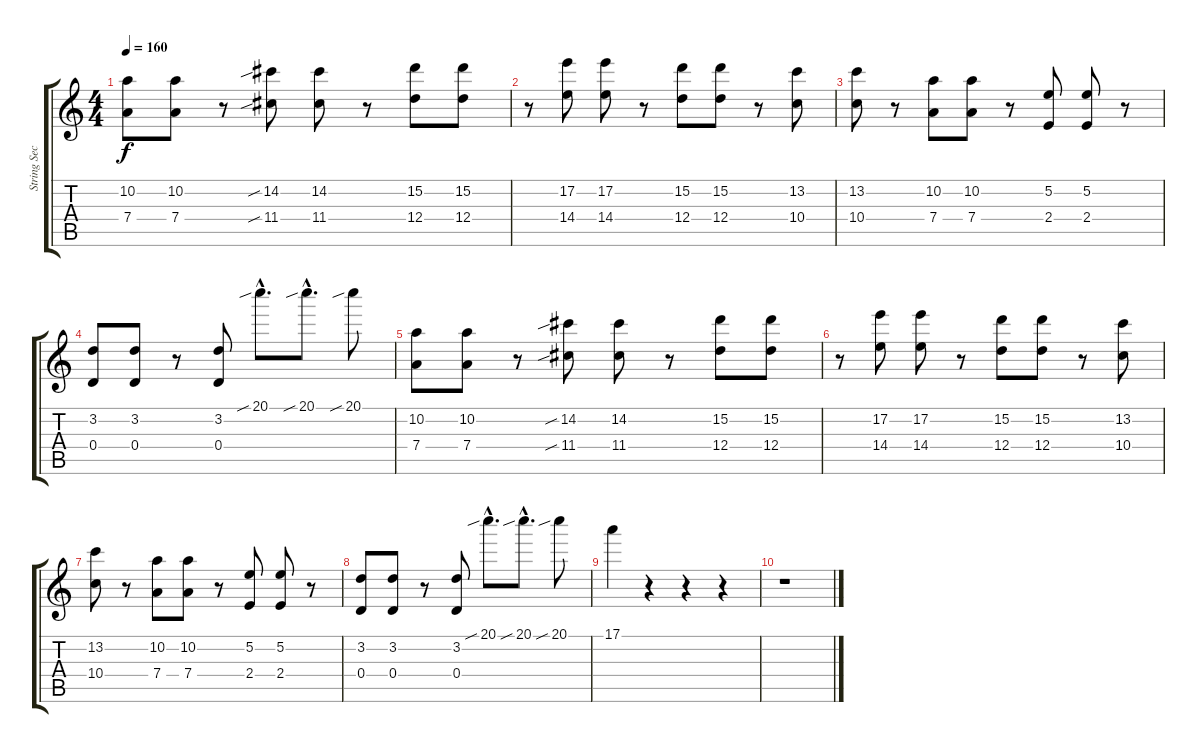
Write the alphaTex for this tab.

\track ("String Section" "String Sec") {instrument tremolostrings}
\staff {score tabs}
\tuning (E5 B4 G4 D4 A3 E3) {hide}
\ts (4 4)
\tempo 160
\clef g2
\ks c
(10.2 7.4).8{dy f} (10.2 7.4).8 r.8 (14.2{sib} 11.4{sib}).8 (14.2 11.4).8 r.8 (15.2 12.4).8 (15.2 12.4).8 |
r.8 (17.2 14.4).8 (17.2 14.4).8 r.8 (15.2 12.4).8 (15.2 12.4).8 r.8 (13.2 10.4).8 |
(13.2 10.4).8 r.8 (10.2 7.4).8 (10.2 7.4).8 r.8 (5.2 2.4).8 (5.2 2.4).8 r.8 |
(3.2 0.4).8 (3.2 0.4).8 r.8 (3.2 0.4).8 20.1{sib hac}.8{d} 20.1{sib hac}.8{d} 20.1{sib}.8 |
(10.2 7.4).8 (10.2 7.4).8 r.8 (14.2{sib} 11.4{sib}).8 (14.2 11.4).8 r.8 (15.2 12.4).8 (15.2 12.4).8 |
r.8 (17.2 14.4).8 (17.2 14.4).8 r.8 (15.2 12.4).8 (15.2 12.4).8 r.8 (13.2 10.4).8 |
(13.2 10.4).8 r.8 (10.2 7.4).8 (10.2 7.4).8 r.8 (5.2 2.4).8 (5.2 2.4).8 r.8 |
(3.2 0.4).8 (3.2 0.4).8 r.8 (3.2 0.4).8 20.1{sib hac}.8{d} 20.1{sib hac}.8{d} 20.1{sib}.8 |
17.1.4 r.4 r.4 r.4 |
r.1
